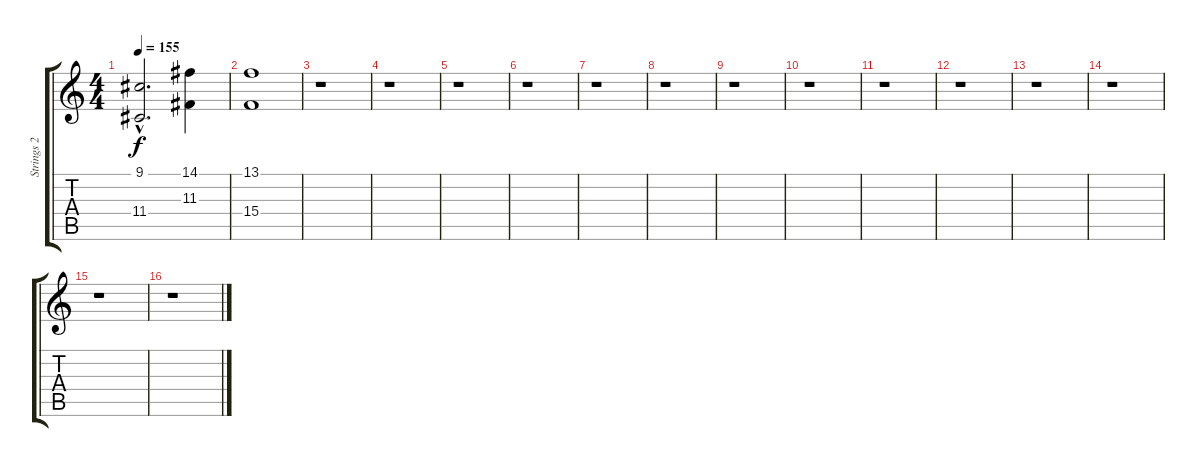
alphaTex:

\track ("Strings 2" "Strings 2") {instrument stringensemble1}
\staff {score tabs}
\tuning (E4 B3 G3 D3 A2 E2) {hide}
\ts (4 4)
\tempo 155
\clef g2
\ks c
(9.1{hac} 11.4{hac}).2{d dy f} (14.1 11.3).4 |
(13.1 15.4).1 |
r.1 |
r.1 |
r.1 |
r.1 |
r.1 |
r.1 |
r.1 |
r.1 |
r.1 |
r.1 |
r.1 |
r.1 |
r.1 |
r.1
